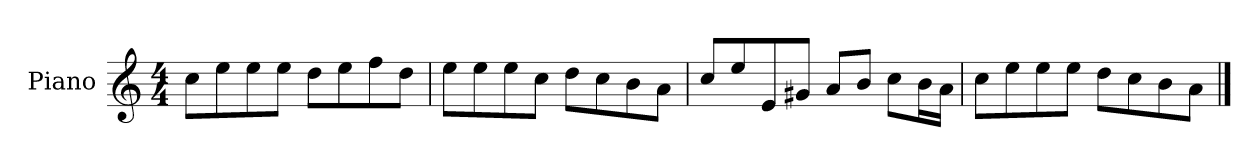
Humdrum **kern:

**kern
*part1
*staff1
*I"Piano
*I'P-no
*clefG2
*k[]
*M4/4
*MM90
=1
8cc\L
8ee\
8ee\
8ee\J
8dd\L
8ee\
8ff\
8dd\J
=2
8ee\L
8ee\
8ee\
8cc\J
8dd\L
8cc\
8b\
8a\J
=3
8cc/L
8ee/
8e/
8g#X/J
8a/L
8b/J
8cc\L
16b\L
16a\JJ
=4
8cc\L
8ee\
8ee\
8ee\J
8dd\L
8cc\
8b\
8a\J
==
*-
